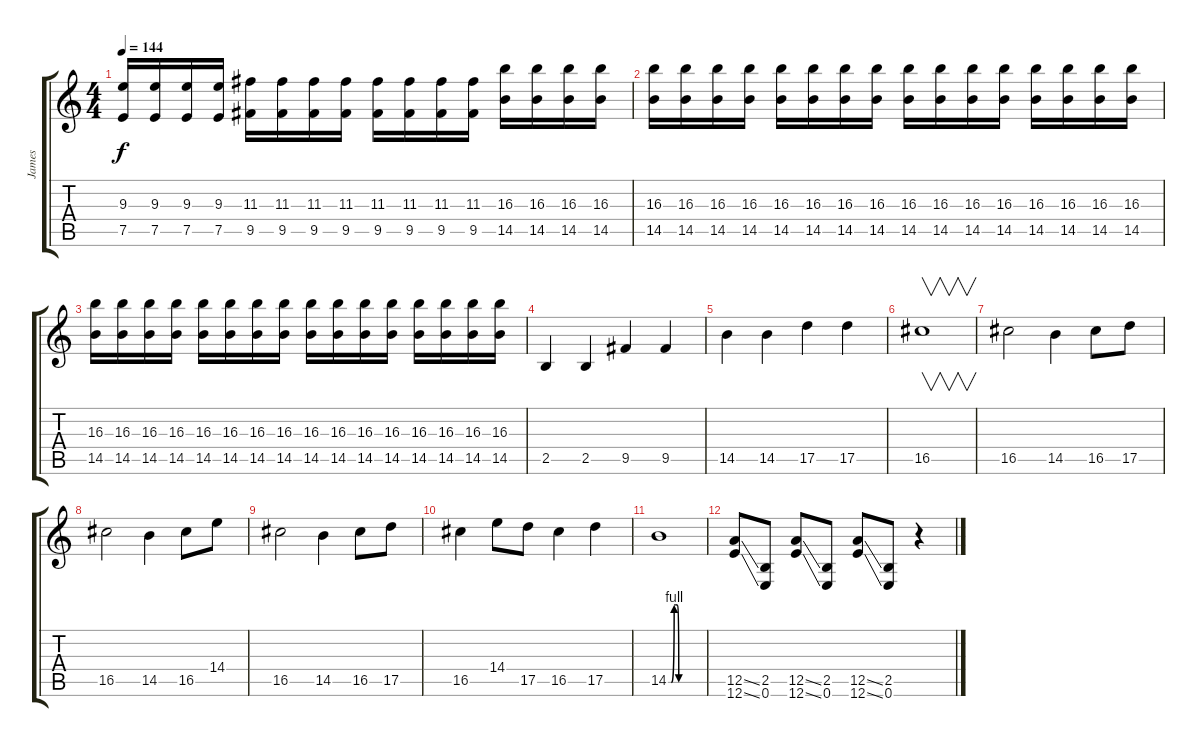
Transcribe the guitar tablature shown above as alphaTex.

\track ("James" "James") {instrument acousticguitarnylon}
\staff {score tabs}
\tuning (E4 B3 G3 D3 A2 E2) {hide}
\ts (4 4)
\tempo 144
\clef g2
\ks c
(9.3 7.5).16{dy f} (9.3 7.5).16 (9.3 7.5).16 (9.3 7.5).16 (11.3 9.5).16 (11.3 9.5).16 (11.3 9.5).16 (11.3 9.5).16 (11.3 9.5).16 (11.3 9.5).16 (11.3 9.5).16 (11.3 9.5).16 (16.3 14.5).16 (16.3 14.5).16 (16.3 14.5).16 (16.3 14.5).16 |
(16.3 14.5).16 (16.3 14.5).16 (16.3 14.5).16 (16.3 14.5).16 (16.3 14.5).16 (16.3 14.5).16 (16.3 14.5).16 (16.3 14.5).16 (16.3 14.5).16 (16.3 14.5).16 (16.3 14.5).16 (16.3 14.5).16 (16.3 14.5).16 (16.3 14.5).16 (16.3 14.5).16 (16.3 14.5).16 |
(16.3 14.5).16 (16.3 14.5).16 (16.3 14.5).16 (16.3 14.5).16 (16.3 14.5).16 (16.3 14.5).16 (16.3 14.5).16 (16.3 14.5).16 (16.3 14.5).16 (16.3 14.5).16 (16.3 14.5).16 (16.3 14.5).16 (16.3 14.5).16 (16.3 14.5).16 (16.3 14.5).16 (16.3 14.5).16 |
2.5.4 2.5.4 9.5.4 9.5.4 |
14.5.4 14.5.4 17.5.4 17.5.4 |
16.5.1{v} |
16.5.2 14.5.4 16.5.8 17.5.8 |
16.5.2 14.5.4 16.5.8 14.4.8 |
16.5.2 14.5.4 16.5.8 17.5.8 |
16.5.4 14.4.8 17.5.8 16.5.4 17.5.4 |
14.5{be (custom 0 0 5 0 10 4 13 4 15 4 18 0 20 0 24 0 30 0 45 0 60 0)}.1 |
(12.5{ss} 12.6{ss}).8 (2.5 0.6).8 (12.5{ss} 12.6{ss}).8 (2.5 0.6).8 (12.5{ss} 12.6{ss}).8 (2.5 0.6).8 r.4
